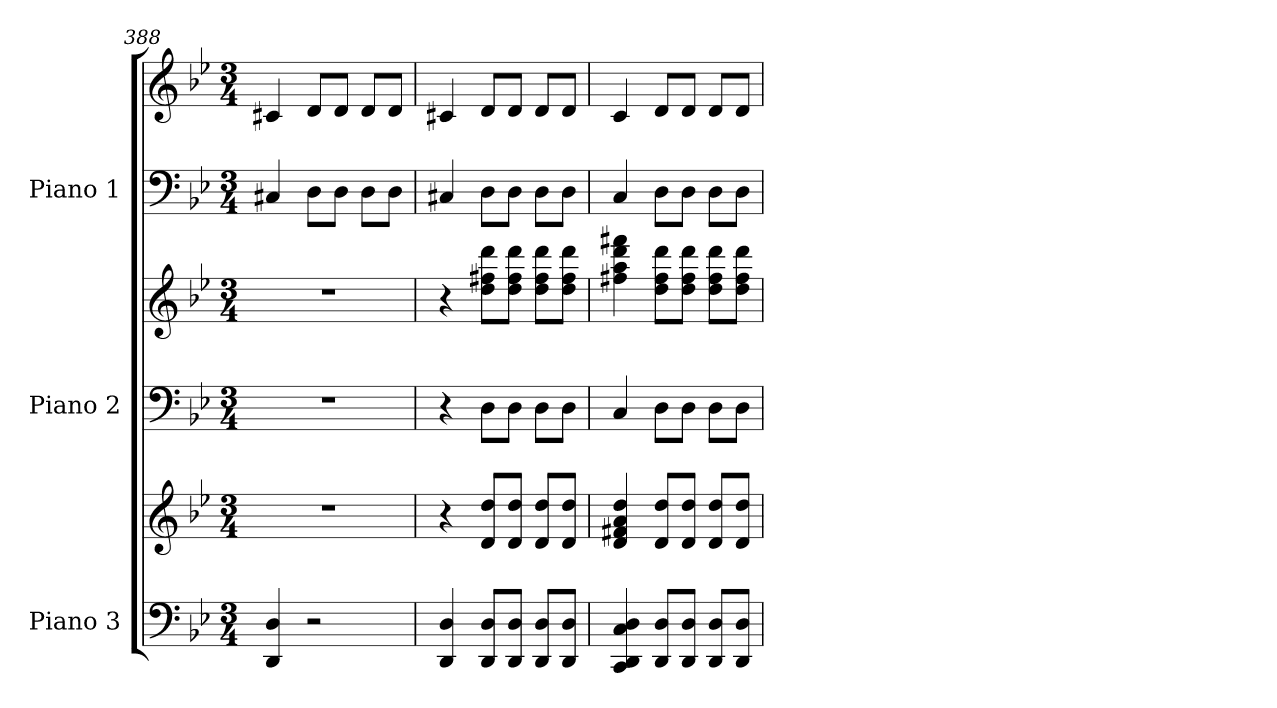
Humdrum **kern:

**kern	**kern	**kern	**kern	**kern	**kern
*part3	*part3	*part2	*part2	*part1	*part1
*staff6	*staff5	*staff4	*staff3	*staff2	*staff1
*I"Piano 3	*	*I"Piano 2	*	*I"Piano 1	*
*I'Pno. 3	*	*I'Pno. 2	*	*I'Pno. 1	*
*clefF4	*clefG2	*clefF4	*clefG2	*clefF4	*clefG2
*k[b-e-]	*k[b-e-]	*k[b-e-]	*k[b-e-]	*k[b-e-]	*k[b-e-]
*M3/4	*M3/4	*M3/4	*M3/4	*M3/4	*M3/4
=388	=388	=388	=388	=388	=388
4DD/ 4D/	2.r	2.r	2.r	4C#X/	4c#X/
2r	.	.	.	8D\L	8d/L
.	.	.	.	8D\J	8d/J
.	.	.	.	8D\L	8d/L
.	.	.	.	8D\J	8d/J
=389	=389	=389	=389	=389	=389
4DD/ 4D/	4r	4r	4r	4C#X/	4c#X/
8DD/ 8D/L	8d/ 8dd/L	8D\L	8dd\ 8ff#X\ 8ddd\L	8D\L	8d/L
8DD/ 8D/J	8d/ 8dd/J	8D\J	8dd\ 8ff#\ 8ddd\J	8D\J	8d/J
8DD/ 8D/L	8d/ 8dd/L	8D\L	8dd\ 8ff#\ 8ddd\L	8D\L	8d/L
8DD/ 8D/J	8d/ 8dd/J	8D\J	8dd\ 8ff#\ 8ddd\J	8D\J	8d/J
!!LO:PB:g=z
=390	=390	=390	=390	=390	=390
4CC/ 4DD/ 4C/ 4D/	4d/ 4f#X/ 4a/ 4dd/	4C/	4ff#X\ 4aa\ 4ddd\ 4fff#X\	4C/	4c/
8DD/ 8D/L	8d/ 8dd/L	8D\L	8dd\ 8ff#\ 8ddd\L	8D\L	8d/L
8DD/ 8D/J	8d/ 8dd/J	8D\J	8dd\ 8ff#\ 8ddd\J	8D\J	8d/J
8DD/ 8D/L	8d/ 8dd/L	8D\L	8dd\ 8ff#\ 8ddd\L	8D\L	8d/L
8DD/ 8D/J	8d/ 8dd/J	8D\J	8dd\ 8ff#\ 8ddd\J	8D\J	8d/J
=	=	=	=	=	=
*-	*-	*-	*-	*-	*-
